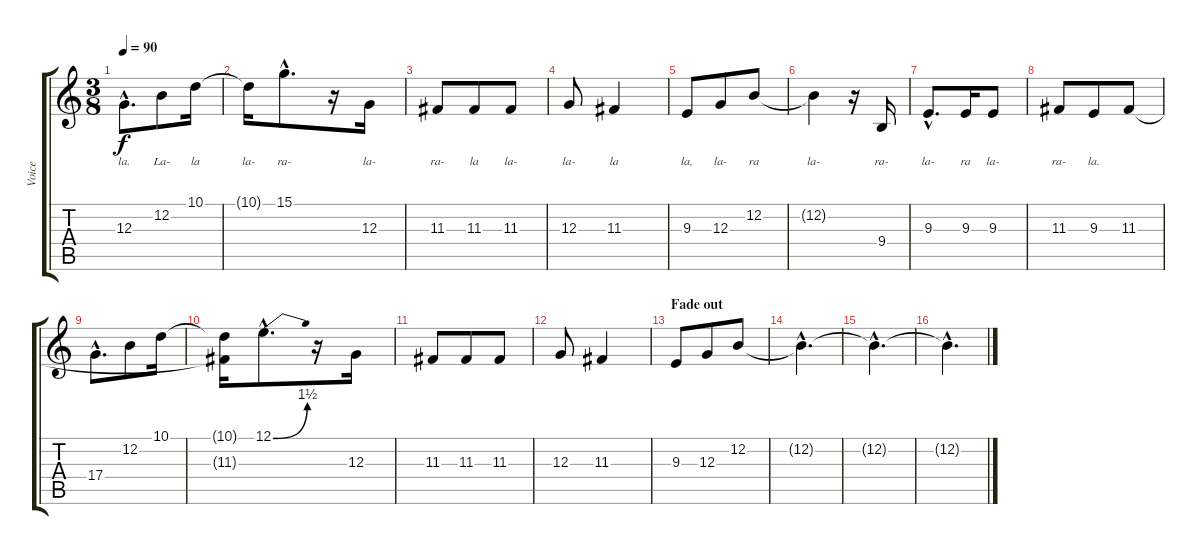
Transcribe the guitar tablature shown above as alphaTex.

\track ("Voice" "Voice") {instrument recorder}
\staff {score tabs}
\tuning (E4 B3 G3 D3 A2 E2) {hide}
\ts (3 8)
\tempo 90
\clef g2
\ks c
12.3{hac}.8{d lyrics (0 "la.") lyrics (1 "") lyrics (2 "") lyrics (3 "") lyrics (4 "") dy f} 12.2.8{lyrics (0 "La-") lyrics (1 "") lyrics (2 "") lyrics (3 "") lyrics (4 "")} 10.1.16{lyrics (0 "la") lyrics (1 "") lyrics (2 "") lyrics (3 "") lyrics (4 "")} |
10.1{t}.16{lyrics (0 "la-") lyrics (1 "") lyrics (2 "") lyrics (3 "") lyrics (4 "")} 15.1{hac}.8{d lyrics (0 "ra-") lyrics (1 "") lyrics (2 "") lyrics (3 "") lyrics (4 "")} r.16 12.3.16{lyrics (0 "la-") lyrics (1 "") lyrics (2 "") lyrics (3 "") lyrics (4 "")} |
11.3.8{lyrics (0 "ra-") lyrics (1 "") lyrics (2 "") lyrics (3 "") lyrics (4 "")} 11.3.8{lyrics (0 "la") lyrics (1 "") lyrics (2 "") lyrics (3 "") lyrics (4 "")} 11.3.8{lyrics (0 "la-") lyrics (1 "") lyrics (2 "") lyrics (3 "") lyrics (4 "")} |
12.3.8{lyrics (0 "la-") lyrics (1 "") lyrics (2 "") lyrics (3 "") lyrics (4 "")} 11.3.4{lyrics (0 "la") lyrics (1 "") lyrics (2 "") lyrics (3 "") lyrics (4 "")} |
9.3.8{lyrics (0 "la,") lyrics (1 "") lyrics (2 "") lyrics (3 "") lyrics (4 "")} 12.3.8{lyrics (0 "la-") lyrics (1 "") lyrics (2 "") lyrics (3 "") lyrics (4 "")} 12.2.8{lyrics (0 "ra") lyrics (1 "") lyrics (2 "") lyrics (3 "") lyrics (4 "")} |
12.2{t}.4{lyrics (0 "la-") lyrics (1 "") lyrics (2 "") lyrics (3 "") lyrics (4 "")} r.16 9.4.16{lyrics (0 "ra-") lyrics (1 "") lyrics (2 "") lyrics (3 "") lyrics (4 "") volume 14} |
9.3{hac}.8{d lyrics (0 "la-") lyrics (1 "") lyrics (2 "") lyrics (3 "") lyrics (4 "")} 9.3.16{lyrics (0 "ra") lyrics (1 "") lyrics (2 "") lyrics (3 "") lyrics (4 "")} 9.3.8{lyrics (0 "la-") lyrics (1 "") lyrics (2 "") lyrics (3 "") lyrics (4 "")} |
11.3.8{lyrics (0 "ra-") lyrics (1 "") lyrics (2 "") lyrics (3 "") lyrics (4 "")} 9.3.8{lyrics (0 "la.") lyrics (1 "") lyrics (2 "") lyrics (3 "") lyrics (4 "")} 11.3.8 |
17.4{hac}.8{d} 12.2.8 10.1.16 |
(10.1{t} 11.3{t}).16 12.1{be (bend 0 0 60 6) hac}.8{d} r.16 12.3.16 |
11.3.8 11.3.8 11.3.8 |
12.3.8 11.3.4 |
\section ("" "Fade out")
9.3.8 12.3.8 12.2.8{volume 0} |
12.2{hac t}.4{d} |
12.2{hac t}.4{d} |
12.2{hac t}.4{d}
